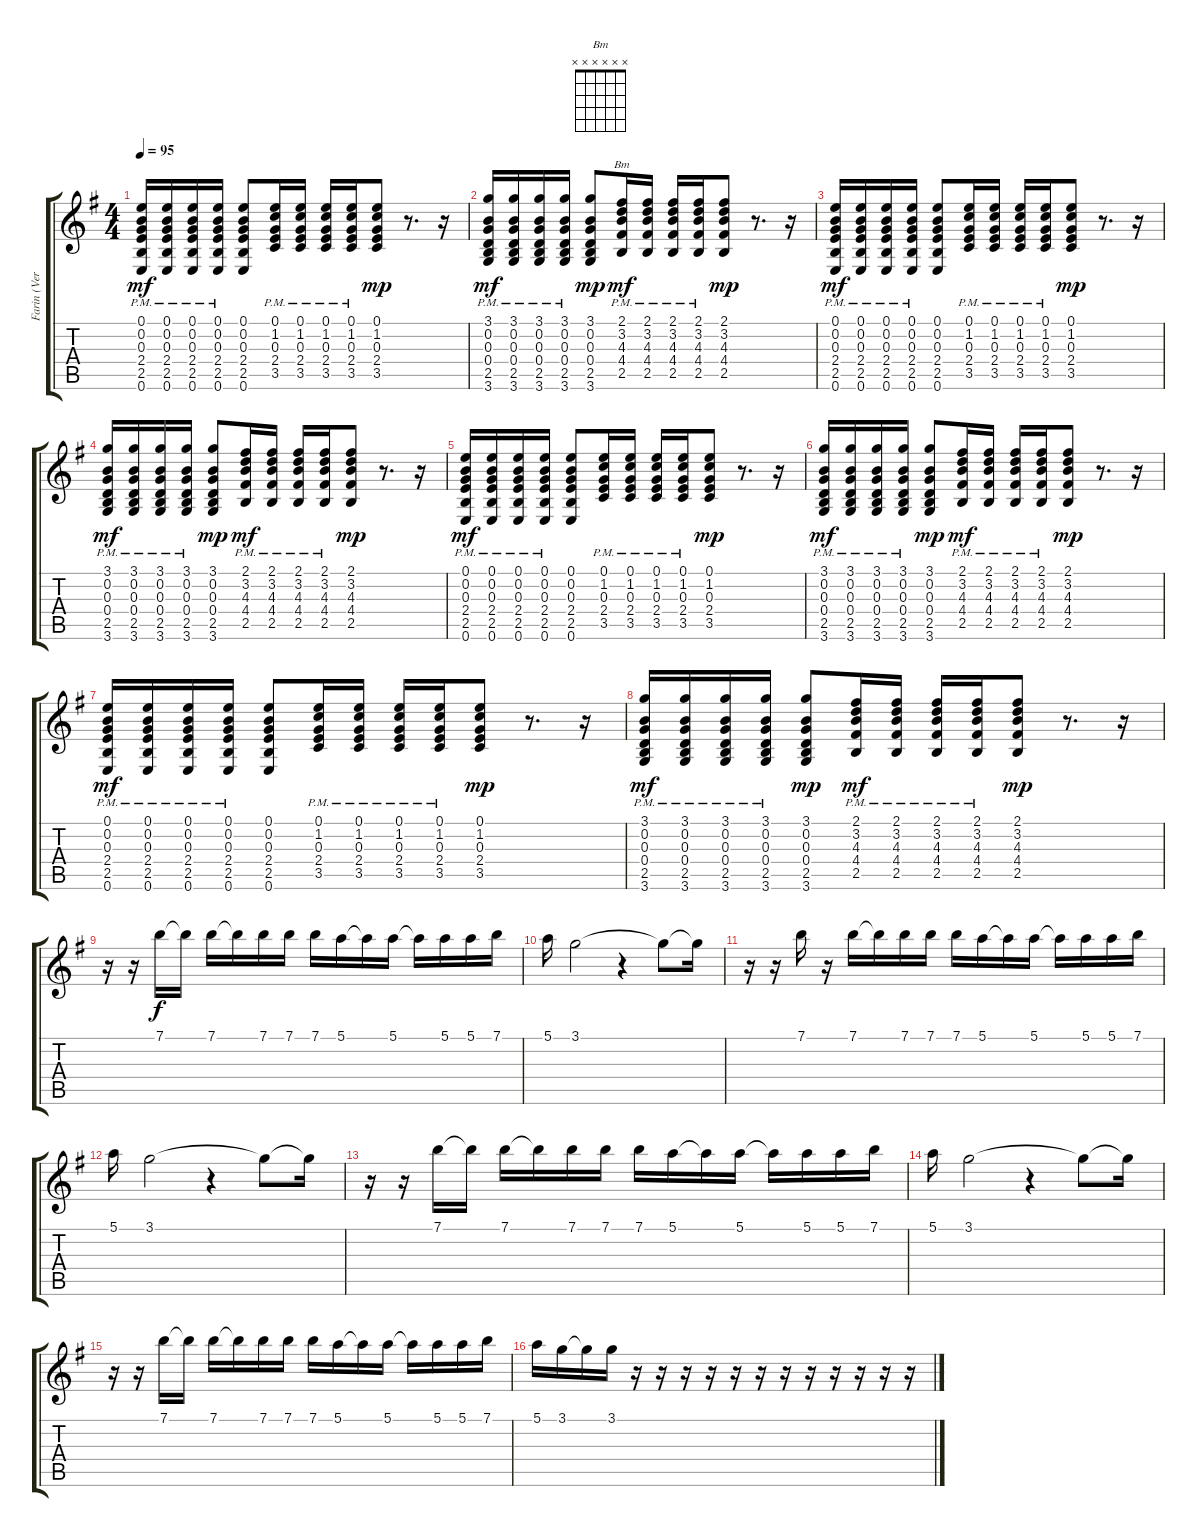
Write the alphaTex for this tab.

\track ("Farin (Verzerrt) Rythm " "Farin (Ver") {instrument overdrivenguitar}
\staff {score tabs}
\tuning (E4 B3 G3 D3 A2 E2) {hide}
\chord ("Bm" x x x x x x)
\ts (4 4)
\tempo 95
\clef g2
\ks g
(0.1{pm} 0.2{pm} 0.3{pm} 2.4{pm} 2.5{pm} 0.6{pm}).16{dy mf} (0.1{pm} 0.2{pm} 0.3{pm} 2.4{pm} 2.5{pm} 0.6{pm}).16 (0.1{pm} 0.2{pm} 0.3{pm} 2.4{pm} 2.5{pm} 0.6{pm}).16 (0.1{pm} 0.2{pm} 0.3{pm} 2.4{pm} 2.5{pm} 0.6{pm}).16 (0.1 0.2 0.3 2.4 2.5 0.6).8 (0.1{pm} 1.2{pm} 0.3{pm} 2.4{pm} 3.5{pm}).16 (0.1{pm} 1.2{pm} 0.3{pm} 2.4{pm} 3.5{pm}).16 (0.1{pm} 1.2{pm} 0.3{pm} 2.4{pm} 3.5{pm}).16 (0.1{pm} 1.2{pm} 0.3{pm} 2.4{pm} 3.5{pm}).16 (0.1 1.2 0.3 2.4 3.5).8{dy mp} r.8{d} r.16 |
(3.1{pm} 0.2{pm} 0.3{pm} 0.4{pm} 2.5{pm} 3.6{pm}).16{dy mf} (3.1{pm} 0.2{pm} 0.3{pm} 0.4{pm} 2.5{pm} 3.6{pm}).16 (3.1{pm} 0.2{pm} 0.3{pm} 0.4{pm} 2.5{pm} 3.6{pm}).16 (3.1{pm} 0.2{pm} 0.3{pm} 0.4{pm} 2.5{pm} 3.6{pm}).16 (3.1 0.2 0.3 0.4 2.5 3.6).8{dy mp} (2.1{pm} 3.2{pm} 4.3{pm} 4.4{pm} 2.5{pm}).16{ch "Bm" dy mf} (2.1{pm} 3.2{pm} 4.3{pm} 4.4{pm} 2.5{pm}).16 (2.1{pm} 3.2{pm} 4.3{pm} 4.4{pm} 2.5{pm}).16 (2.1{pm} 3.2{pm} 4.3{pm} 4.4{pm} 2.5{pm}).16 (2.1 3.2 4.3 4.4 2.5).8{dy mp} r.8{d} r.16 |
(0.1{pm} 0.2{pm} 0.3{pm} 2.4{pm} 2.5{pm} 0.6{pm}).16{dy mf} (0.1{pm} 0.2{pm} 0.3{pm} 2.4{pm} 2.5{pm} 0.6{pm}).16 (0.1{pm} 0.2{pm} 0.3{pm} 2.4{pm} 2.5{pm} 0.6{pm}).16 (0.1{pm} 0.2{pm} 0.3{pm} 2.4{pm} 2.5{pm} 0.6{pm}).16 (0.1 0.2 0.3 2.4 2.5 0.6).8 (0.1{pm} 1.2{pm} 0.3{pm} 2.4{pm} 3.5{pm}).16 (0.1{pm} 1.2{pm} 0.3{pm} 2.4{pm} 3.5{pm}).16 (0.1{pm} 1.2{pm} 0.3{pm} 2.4{pm} 3.5{pm}).16 (0.1{pm} 1.2{pm} 0.3{pm} 2.4{pm} 3.5{pm}).16 (0.1 1.2 0.3 2.4 3.5).8{dy mp} r.8{d} r.16 |
(3.1{pm} 0.2{pm} 0.3{pm} 0.4{pm} 2.5{pm} 3.6{pm}).16{dy mf} (3.1{pm} 0.2{pm} 0.3{pm} 0.4{pm} 2.5{pm} 3.6{pm}).16 (3.1{pm} 0.2{pm} 0.3{pm} 0.4{pm} 2.5{pm} 3.6{pm}).16 (3.1{pm} 0.2{pm} 0.3{pm} 0.4{pm} 2.5{pm} 3.6{pm}).16 (3.1 0.2 0.3 0.4 2.5 3.6).8{dy mp} (2.1{pm} 3.2{pm} 4.3{pm} 4.4{pm} 2.5{pm}).16{dy mf} (2.1{pm} 3.2{pm} 4.3{pm} 4.4{pm} 2.5{pm}).16 (2.1{pm} 3.2{pm} 4.3{pm} 4.4{pm} 2.5{pm}).16 (2.1{pm} 3.2{pm} 4.3{pm} 4.4{pm} 2.5{pm}).16 (2.1 3.2 4.3 4.4 2.5).8{dy mp} r.8{d} r.16 |
(0.1{pm} 0.2{pm} 0.3{pm} 2.4{pm} 2.5{pm} 0.6{pm}).16{dy mf} (0.1{pm} 0.2{pm} 0.3{pm} 2.4{pm} 2.5{pm} 0.6{pm}).16 (0.1{pm} 0.2{pm} 0.3{pm} 2.4{pm} 2.5{pm} 0.6{pm}).16 (0.1{pm} 0.2{pm} 0.3{pm} 2.4{pm} 2.5{pm} 0.6{pm}).16 (0.1 0.2 0.3 2.4 2.5 0.6).8 (0.1{pm} 1.2{pm} 0.3{pm} 2.4{pm} 3.5{pm}).16 (0.1{pm} 1.2{pm} 0.3{pm} 2.4{pm} 3.5{pm}).16 (0.1{pm} 1.2{pm} 0.3{pm} 2.4{pm} 3.5{pm}).16 (0.1{pm} 1.2{pm} 0.3{pm} 2.4{pm} 3.5{pm}).16 (0.1 1.2 0.3 2.4 3.5).8{dy mp} r.8{d} r.16 |
(3.1{pm} 0.2{pm} 0.3{pm} 0.4{pm} 2.5{pm} 3.6{pm}).16{dy mf} (3.1{pm} 0.2{pm} 0.3{pm} 0.4{pm} 2.5{pm} 3.6{pm}).16 (3.1{pm} 0.2{pm} 0.3{pm} 0.4{pm} 2.5{pm} 3.6{pm}).16 (3.1{pm} 0.2{pm} 0.3{pm} 0.4{pm} 2.5{pm} 3.6{pm}).16 (3.1 0.2 0.3 0.4 2.5 3.6).8{dy mp} (2.1{pm} 3.2{pm} 4.3{pm} 4.4{pm} 2.5{pm}).16{dy mf} (2.1{pm} 3.2{pm} 4.3{pm} 4.4{pm} 2.5{pm}).16 (2.1{pm} 3.2{pm} 4.3{pm} 4.4{pm} 2.5{pm}).16 (2.1{pm} 3.2{pm} 4.3{pm} 4.4{pm} 2.5{pm}).16 (2.1 3.2 4.3 4.4 2.5).8{dy mp} r.8{d} r.16 |
(0.1{pm} 0.2{pm} 0.3{pm} 2.4{pm} 2.5{pm} 0.6{pm}).16{dy mf} (0.1{pm} 0.2{pm} 0.3{pm} 2.4{pm} 2.5{pm} 0.6{pm}).16 (0.1{pm} 0.2{pm} 0.3{pm} 2.4{pm} 2.5{pm} 0.6{pm}).16 (0.1{pm} 0.2{pm} 0.3{pm} 2.4{pm} 2.5{pm} 0.6{pm}).16 (0.1 0.2 0.3 2.4 2.5 0.6).8 (0.1{pm} 1.2{pm} 0.3{pm} 2.4{pm} 3.5{pm}).16 (0.1{pm} 1.2{pm} 0.3{pm} 2.4{pm} 3.5{pm}).16 (0.1{pm} 1.2{pm} 0.3{pm} 2.4{pm} 3.5{pm}).16 (0.1{pm} 1.2{pm} 0.3{pm} 2.4{pm} 3.5{pm}).16 (0.1 1.2 0.3 2.4 3.5).8{dy mp} r.8{d} r.16 |
(3.1{pm} 0.2{pm} 0.3{pm} 0.4{pm} 2.5{pm} 3.6{pm}).16{dy mf} (3.1{pm} 0.2{pm} 0.3{pm} 0.4{pm} 2.5{pm} 3.6{pm}).16 (3.1{pm} 0.2{pm} 0.3{pm} 0.4{pm} 2.5{pm} 3.6{pm}).16 (3.1{pm} 0.2{pm} 0.3{pm} 0.4{pm} 2.5{pm} 3.6{pm}).16 (3.1 0.2 0.3 0.4 2.5 3.6).8{dy mp} (2.1{pm} 3.2{pm} 4.3{pm} 4.4{pm} 2.5{pm}).16{dy mf} (2.1{pm} 3.2{pm} 4.3{pm} 4.4{pm} 2.5{pm}).16 (2.1{pm} 3.2{pm} 4.3{pm} 4.4{pm} 2.5{pm}).16 (2.1{pm} 3.2{pm} 4.3{pm} 4.4{pm} 2.5{pm}).16 (2.1 3.2 4.3 4.4 2.5).8{dy mp} r.8{d} r.16 |
r.16{volume 9} r.16 7.1.16{dy f} 7.1{t}.16 7.1.16 7.1{t}.16 7.1.16 7.1.16 7.1.16 5.1.16 5.1{t}.16 5.1.16 5.1{t}.16 5.1.16 5.1.16 7.1.16 |
5.1.16 3.1.2 r.4 3.1{t}.8 3.1{t}.16 |
r.16{volume 9} r.16 7.1.16 r.16 7.1.16 7.1{t}.16 7.1.16 7.1.16 7.1.16 5.1.16 5.1{t}.16 5.1.16 5.1{t}.16 5.1.16 5.1.16 7.1.16 |
5.1.16 3.1.2 r.4 3.1{t}.8 3.1{t}.16 |
r.16{volume 9} r.16 7.1.16 7.1{t}.16 7.1.16 7.1{t}.16 7.1.16 7.1.16 7.1.16 5.1.16 5.1{t}.16 5.1.16 5.1{t}.16 5.1.16 5.1.16 7.1.16 |
5.1.16 3.1.2 r.4 3.1{t}.8 3.1{t}.16 |
r.16{volume 9} r.16 7.1.16 7.1{t}.16 7.1.16 7.1{t}.16 7.1.16 7.1.16 7.1.16 5.1.16 5.1{t}.16 5.1.16 5.1{t}.16 5.1.16 5.1.16 7.1.16 |
5.1.16 3.1.16 3.1{t}.16 3.1.16 r.16 r.16 r.16 r.16 r.16 r.16 r.16 r.16 r.16 r.16 r.16 r.16
